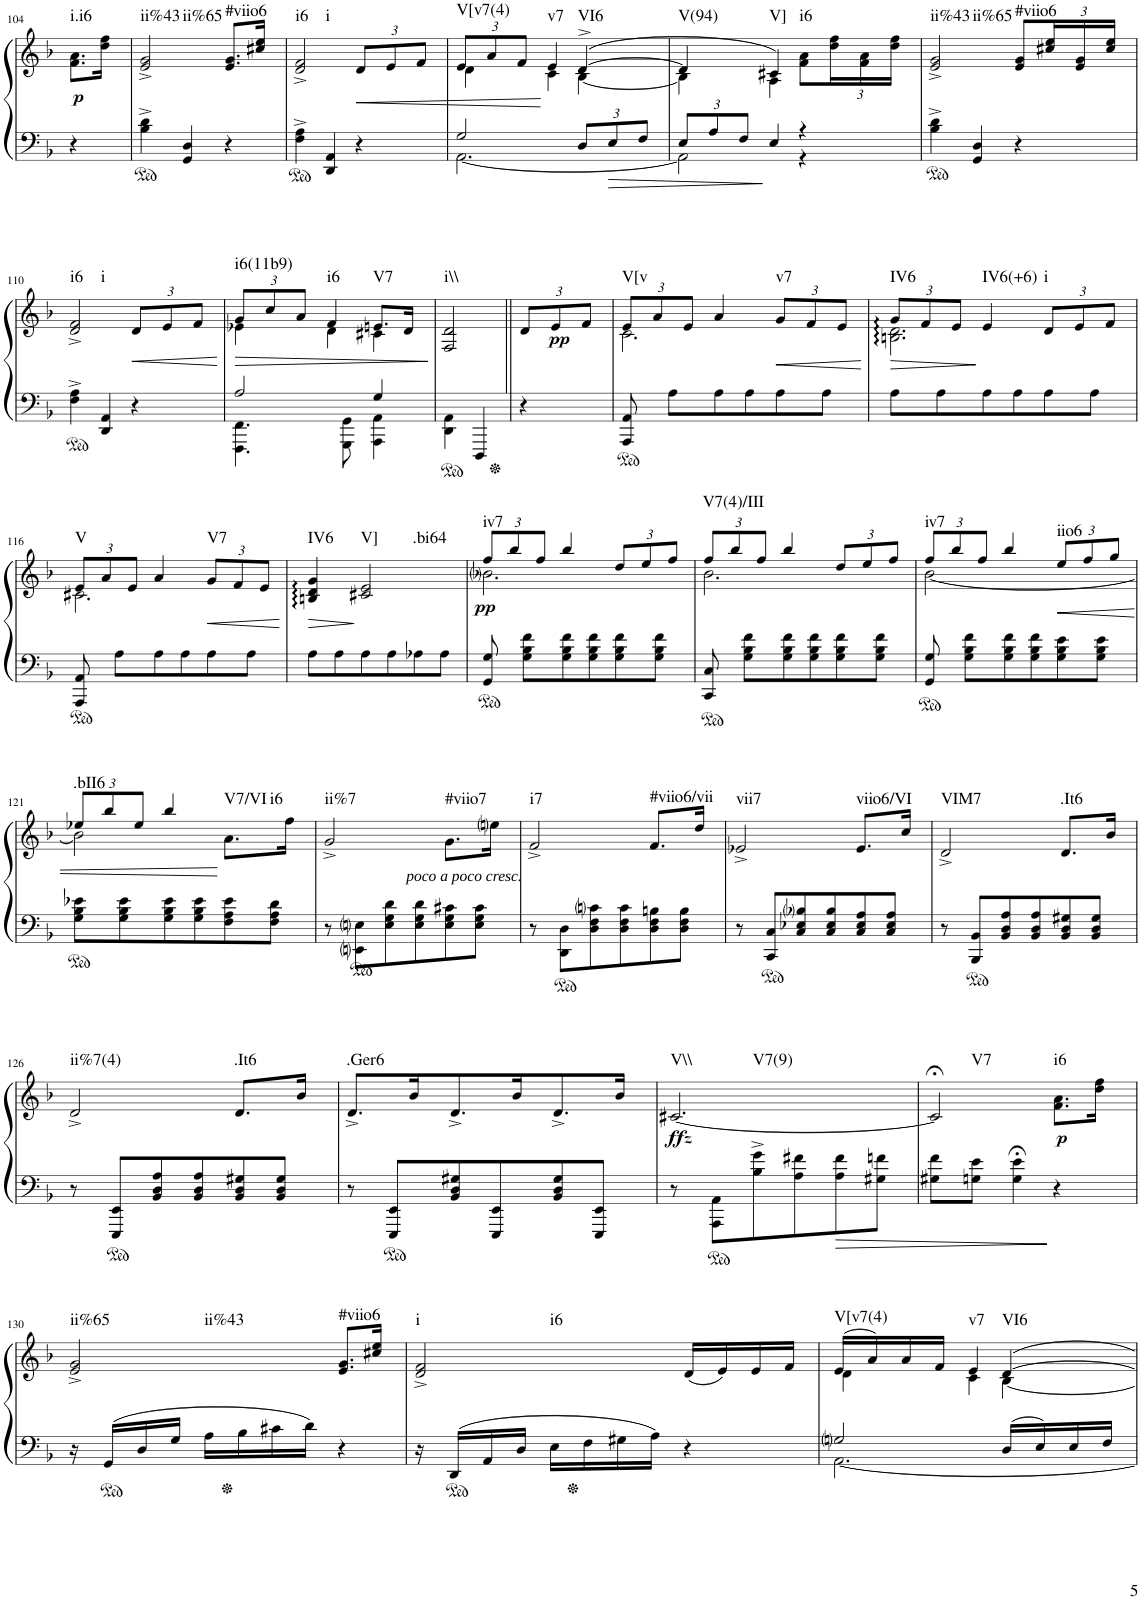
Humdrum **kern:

**kern	**kern	**dynam	**harte
*part1	*part1	*part1	*part1
*staff2	*staff1	*staff1/2	*
*I"Midi_1	*	*	*
!!LO:PB:g=z
*clefF4	*clefG2	*	*
*k[b-]	*k[b-]	*	*
*F:	*F:	*	*
*M3/4	*M3/4	*	*
=104	=104	=104	=104
*^	*^	*	*
!	!	!	!	!LO:DY:b	!LO:H:kt=i.i6
4r	4ryy	8.f\ 8.a\L	4ryy	p	N
.	.	16dd\ 16ff\Jk	.	.	.
=105	=105	=105	=105	=105	=105
!	!	!	!	!	!LO:H:n=1:kt=ii%43
!	!	!	!	!	!LO:H:n=2:kt=ii%65
4B-\^ 4d\^	2ryy	2e/^ 2g/^	2ryy	.	N N
4GG/ 4D/	.	.	.	.	.
!	!	!	!	!	!LO:H:kt=#viio6
4r	4ryy	8.e/ 8.g/L	4ryy	.	N
.	.	16cc#X/ 16ee/Jk	.	.	.
=106	=106	=106	=106	=106	=106
!	!	!	!	!	!LO:H:n=1:kt=i6
!	!	!	!	!	!LO:H:n=2:kt=i
4F\^ 4A\^	2ryy	2d/^ 2f/^	2ryy	.	N N
4DD/ 4AA/	.	.	.	.	.
*	*	*Xbrackettup	*	*	*
!	!	!	!	!LO:HP:b	!
4r	4ryy	12d/L	4ryy	<	.
.	.	12e/	.	.	.
.	.	12f/J	.	.	.
=107	=107	=107	=107	=107	=107
!	!	!	!	!	!LO:H:kt=V[v7(4)
2G/	[2.AA\	12e/L	4d\	.	N
.	.	12a/	.	.	.
.	.	12f/J	.	.	.
!	!	!	!	!	!LO:H:kt=v7
.	.	4e/	4c\	[	N
*Xbrackettup	*	*	*	*	*
!	!	!	!	!	!LO:H:kt=VI6
12D/L	.	([4d^/	[4B-\	.	N
12E/	.	.	.	.	.
12F/J	.	.	.	.	.
=108	=108	=108	=108	=108	=108
!	!	!	!	!	!LO:H:kt=V(94)
12E/L	2AA\]	4d/]	4B-\]	.	N
12A/	.	.	.	.	.
12F/J	.	.	.	.	.
!	!	!	!	!	!LO:H:kt=V]
4E/	.	4c#X/)	4A\	.	N
!	!	!	!	!	!LO:H:kt=i6
4r	4r	8f\ 8a\L	4ryy	.	N
.	.	24dd\ 24ff\L	.	.	.
.	.	24f\ 24a\	.	.	.
.	.	24dd\ 24ff\JJ	.	.	.
=109	=109	=109	=109	=109	=109
!	!	!	!	!	!LO:H:n=1:kt=ii%43
!	!	!	!	!	!LO:H:n=2:kt=ii%65
4B-\^ 4d\^	2ryy	2e/^ 2g/^	2ryy	.	N N
4GG/ 4D/	.	.	.	.	.
!	!	!	!	!	!LO:H:kt=#viio6
4r	4ryy	8e/ 8g/L	4ryy	.	N
.	.	24cc#X/ 24ee/L	.	.	.
.	.	24e/ 24g/	.	.	.
.	.	24cc#/ 24ee/JJ	.	.	.
!!LO:LB:g=z	!!
=110	=110	=110	=110	=110	=110
!	!	!	!	!	!LO:H:n=1:kt=i6
!	!	!	!	!	!LO:H:n=2:kt=i
4F\^ 4A\^	2ryy	2d/^ 2f/^	2ryy	.	N N
4DD/ 4AA/	.	.	.	.	.
!	!	!	!	!LO:HP:b	!
4r	4ryy	12d/L	4ryy	<	.
.	.	12e/	.	.	.
.	.	12f/J	.	.	.
*v	*v	*	*	*	*
*	*v	*v	*	*
.	.	[	.
=111	=111	=111	=111
*^	*	*	*
!	!	!	!LO:HP:b	!LO:H:kt=i6(11b9)
*	*	*^	*	*
2A/	4.FFF\ 4.FF\	12g/L	4e-X\	>	N
.	.	12cc/	.	.	.
.	.	12a/J	.	.	.
!	!	!	!	!	!LO:H:kt=i6
.	.	4f/	4d\	.	N
.	8GGG\ 8GG\	.	.	.	.
!	!	!	!	!	!LO:H:kt=V7
4G/	4AAA\ 4AA\	8.en/L	4c#X\	.	N
.	.	16d/Jk	.	.	.
*v	*v	*	*	*	*
*	*v	*v	*	*
.	.	]	.
=112	=112	=112	=112
*^	*^	*	*
!	!	!	!	!	!LO:H:kt=i\\
4DD\ 4AA\	2ryy	2F/ 2d/	2ryy	.	N
4DDD/	.	.	.	.	.
=113||	=113||	=113||	=113||	=113||	=113||
4r	4ryy	12d/L	4ryy	.	.
!	!	!	!	!LO:DY:b	!
.	.	12e/	.	pp	.
.	.	12f/J	.	.	.
=114	=114	=114	=114	=114	=114
!	!	!	!	!	!LO:H:kt=V[v
8AAA/ 8AA/	2ryy	12e/L	2.c\	.	N
.	.	12a/	.	.	.
8A\L	.	.	.	.	.
.	.	12e/J	.	.	.
8A\	.	4a/	.	.	.
8A\	.	.	.	.	.
!	!	!	!	!LO:HP:b	!LO:H:kt=v7
8A\	4ryy	12g/L	.	<	N
.	.	12f/	.	.	.
8A\J	.	.	.	.	.
.	.	12e/J	.	.	.
*v	*v	*	*	*	*
*	*v	*v	*	*
.	.	[	.
=115	=115	=115	=115
*^	*	*	*
!	!	!	!LO:HP:b	!LO:H:kt=IV6
*	*	*^	*	*
8A\L	2ryy	12g/L	2.Bn\ 2.d\	>	N
.	.	12f/	.	.	.
8A\	.	.	.	.	.
.	.	12e/J	.	.	.
!	!	!	!	!	!LO:H:kt=IV6(+6)
8A\	.	4e/	.	]	N
8A\	.	.	.	.	.
!	!	!	!	!	!LO:H:kt=i
8A\	4ryy	12d/L	.	.	N
.	.	12e/	.	.	.
8A\J	.	.	.	.	.
.	.	12f/J	.	.	.
*v	*v	*	*	*	*
!!LO:LB:g=z	!!
=116	=116	=116	=116	=116
!	!	!	!	!LO:H:kt=V
8AAA/ 8AA/	12e/L	2.c#X\	.	N
.	12a/	.	.	.
8A\L	.	.	.	.
.	12e/J	.	.	.
8A\	4a/	.	.	.
8A\	.	.	.	.
!	!	!	!LO:HP:b	!LO:H:kt=V7
8A\	12g/L	.	<	N
.	12f/	.	.	.
8A\J	.	.	.	.
.	12e/J	.	.	.
*	*v	*v	*	*
.	.	[	.
=117	=117	=117	=117
!	!	!LO:HP:b	!LO:H:kt=IV6
*	*^	*	*
8A\L	4Bn/ 4d/ 4g/	2ryy	>	N
8A\	.	.	.	.
!	!	!	!	!LO:H:n=1:kt=V]
!	!	!	!	!LO:H:n=2:kt=.bi64
8A\	2c#X/ 2e/	.	]	N N
8A\	.	.	.	.
8A-X\	.	4ryy	.	.
8A-\J	.	.	.	.
=118	=118	=118	=118	=118
!	!	!	!LO:DY:b	!LO:H:kt=iv7
8GG/ 8G/	12ff/L	2.b-i\	pp	N
.	12bb-/	.	.	.
8G\ 8B-\ 8f\L	.	.	.	.
.	12ff/J	.	.	.
8G\ 8B-\ 8f\	4bb-/	.	.	.
8G\ 8B-\ 8f\	.	.	.	.
8G\ 8B-\ 8f\	12dd/L	.	.	.
.	12ee/	.	.	.
8G\ 8B-\ 8f\J	.	.	.	.
.	12ff/J	.	.	.
=119	=119	=119	=119	=119
!	!	!	!	!LO:H:kt=V7(4)/III
8CC/ 8C/	12ff/L	2.b-\	.	N
.	12bb-/	.	.	.
8G\ 8B-\ 8f\L	.	.	.	.
.	12ff/J	.	.	.
8G\ 8B-\ 8f\	4bb-/	.	.	.
8G\ 8B-\ 8f\	.	.	.	.
8G\ 8B-\ 8f\	12dd/L	.	.	.
.	12ee/	.	.	.
8G\ 8B-\ 8f\J	.	.	.	.
.	12ff/J	.	.	.
=120	=120	=120	=120	=120
!	!	!	!	!LO:H:kt=iv7
8GG/ 8G/	12ff/L	[2b-\	.	N
.	12bb-/	.	.	.
8G\ 8B-\ 8f\L	.	.	.	.
.	12ff/J	.	.	.
8G\ 8B-\ 8f\	4bb-/	.	.	.
8G\ 8B-\ 8f\	.	.	.	.
!	!	!	!LO:HP:b	!LO:H:kt=iio6
8G\ 8B-\ 8e\	12ee/L	4ryy	<	N
.	12ff/	.	.	.
8G\ 8B-\ 8e\J	.	.	.	.
.	12gg/J	.	.	.
!!LO:LB:g=z	!!
=121	=121	=121	=121	=121
!	!	!	!	!LO:H:kt=.bII6
8G\ 8B-\ 8e-X\L	12ee-X/L	2b-\]	.	N
.	12bb-/	.	.	.
8G\ 8B-\ 8e-\	.	.	.	.
.	12ee-/J	.	.	.
8G\ 8B-\ 8e-\	4bb-/	.	.	.
8G\ 8B-\ 8e-\	.	.	.	.
!	!	!	!	!LO:H:n=1:kt=V7/VI
!	!	!	!	!LO:H:n=2:kt=i6
8F\ 8A\ 8e-\	8.a\L	4ryy	[	N N
8F\ 8A\ 8d\J	.	.	.	.
.	16ff\Jk	.	.	.
=122	=122	=122	=122	=122
!	!	!	!	!LO:H:kt=ii%7
8r	2g^/	2ryy	.	N
8EEni\ 8Eni\L	.	.	.	.
8E\ 8G\ 8d\	.	.	.	.
8E\ 8G\ 8d\	.	.	.	.
!LO:TX:a:i:t=poco a poco cresc.	!	!	!	!LO:H:kt=#viio7
8E\ 8G\ 8c#X\	8.g\L	4ryy	.	N
8E\ 8G\ 8c#\J	.	.	.	.
.	16eeni\Jk	.	.	.
=123	=123	=123	=123	=123
!	!	!	!	!LO:H:kt=i7
8r	2f^/	2ryy	.	N
8DD\ 8D\L	.	.	.	.
8D\ 8F\ 8cni\	.	.	.	.
8D\ 8F\ 8c\	.	.	.	.
!	!	!	!	!LO:H:kt=#viio6/vii
8D\ 8F\ 8Bn\	8.f/L	4ryy	.	N
8D\ 8F\ 8B\J	.	.	.	.
.	16dd/Jk	.	.	.
=124	=124	=124	=124	=124
!	!	!	!	!LO:H:kt=vii7
8r	2e-X^/	2ryy	.	N
8CC/ 8C/L	.	.	.	.
8C/ 8E-X/ 8B-i/	.	.	.	.
8C/ 8E-/ 8B-/	.	.	.	.
!	!	!	!	!LO:H:kt=viio6/VI
8C/ 8E-/ 8A/	8.e-/L	4ryy	.	N
8C/ 8E-/ 8A/J	.	.	.	.
.	16cc/Jk	.	.	.
=125	=125	=125	=125	=125
!	!	!	!	!LO:H:kt=VIM7
8r	2d^/	2ryy	.	N
8BBB-/ 8BB-/L	.	.	.	.
8BB-/ 8D/ 8A/	.	.	.	.
8BB-/ 8D/ 8A/	.	.	.	.
!	!	!	!	!LO:H:kt=.It6
8BB-/ 8D/ 8G#X/	8.d/L	4ryy	.	N
8BB-/ 8D/ 8G#/J	.	.	.	.
.	16b-/Jk	.	.	.
*	*v	*v	*	*
!!LO:LB:g=z
=126	=126	=126	=126
!	!	!	!LO:H:kt=ii%7(4)
8r	2d^/	.	N
8EEE/ 8EE/L	.	.	.
8BB-/ 8D/ 8A/	.	.	.
8BB-/ 8D/ 8A/	.	.	.
!	!	!	!LO:H:kt=.It6
8BB-/ 8D/ 8G#X/	8.d/L	.	N
8BB-/ 8D/ 8G#/J	.	.	.
.	16b-/Jk	.	.
=127	=127	=127	=127
!	!	!	!LO:H:kt=.Ger6
8r	8.d^/L	.	N
8EEE/ 8EE/L	.	.	.
.	16b-/K	.	.
8BB-/ 8D/ 8G#X/	8.d^/	.	.
8EEE/ 8EE/	.	.	.
.	16b-/K	.	.
8BB-/ 8D/ 8G#/	8.d^/	.	.
8EEE/ 8EE/J	.	.	.
.	16b-/Jk	.	.
=128	=128	=128	=128
!	!	!LO:DY:b	!LO:H:n=1:kt=V\\
!	!	!	!LO:H:n=2:kt=V7(9)
8r	[2.c#X/	other-dynamics	N N
8AAA\ 8AA\L	.	.	.
8B-\^ 8g\^	.	.	.
8A\ 8f#X\	.	.	.
8A\ 8f#\	.	.	.
8G#X\ 8fn\J	.	.	.
=129	=129	=129	=129
!	!	!	!LO:H:kt=V7
8G#X\ 8f\L	2c#;</]	.	N
8Gn\ 8e\J	.	.	.
4G\;< 4e\;<	.	.	.
!	!	!LO:DY:b	!LO:H:kt=i6
4r	8.f\ 8.a\L	p	N
.	16dd\ 16ff\Jk	.	.
!!LO:LB:g=z
=130	=130	=130	=130
*^	*^	*	*
!	!	!	!	!	!LO:H:n=1:kt=ii%65
!	!	!	!	!	!LO:H:n=2:kt=ii%43
16r	2ryy	2e/^ 2g/^	2ryy	.	N N
16GG/LL	.	.	.	.	.
16D/	.	.	.	.	.
16G/JJ	.	.	.	.	.
16A\LL	.	.	.	.	.
16B-\	.	.	.	.	.
16c#X\	.	.	.	.	.
16d\JJ	.	.	.	.	.
!	!	!	!	!	!LO:H:kt=#viio6
4r	4ryy	8.e/ 8.g/L	4ryy	.	N
.	.	16cc#X/ 16ee/Jk	.	.	.
=131	=131	=131	=131	=131	=131
!	!	!	!	!	!LO:H:n=1:kt=i
!	!	!	!	!	!LO:H:n=2:kt=i6
16r	2ryy	2d/^ 2f/^	2ryy	.	N N
16DD/LL	.	.	.	.	.
16AA/	.	.	.	.	.
16D/JJ	.	.	.	.	.
16E\LL	.	.	.	.	.
16F\	.	.	.	.	.
16G#X\	.	.	.	.	.
16A\JJ	.	.	.	.	.
4r	4ryy	(16d/LL	4ryy	.	.
.	.	16e/)	.	.	.
.	.	16e/	.	.	.
.	.	16f/JJ	.	.	.
=132	=132	=132	=132	=132	=132
!	!	!	!	!	!LO:H:kt=V[v7(4)
2Gni/	[2.AA\	(16e/LL	4d\	.	N
.	.	16a/)	.	.	.
.	.	16a/	.	.	.
.	.	16f/JJ	.	.	.
!	!	!	!	!	!LO:H:kt=v7
.	.	4e/	4c\	.	N
!	!	!	!	!	!LO:H:kt=VI6
16D/LL	.	[4d/	[4B-\	.	N
16E/	.	.	.	.	.
16E/	.	.	.	.	.
16F/JJ	.	.	.	.	.
*v	*v	*	*	*	*
*	*v	*v	*	*
=	=	=	=
*-	*-	*-	*-
